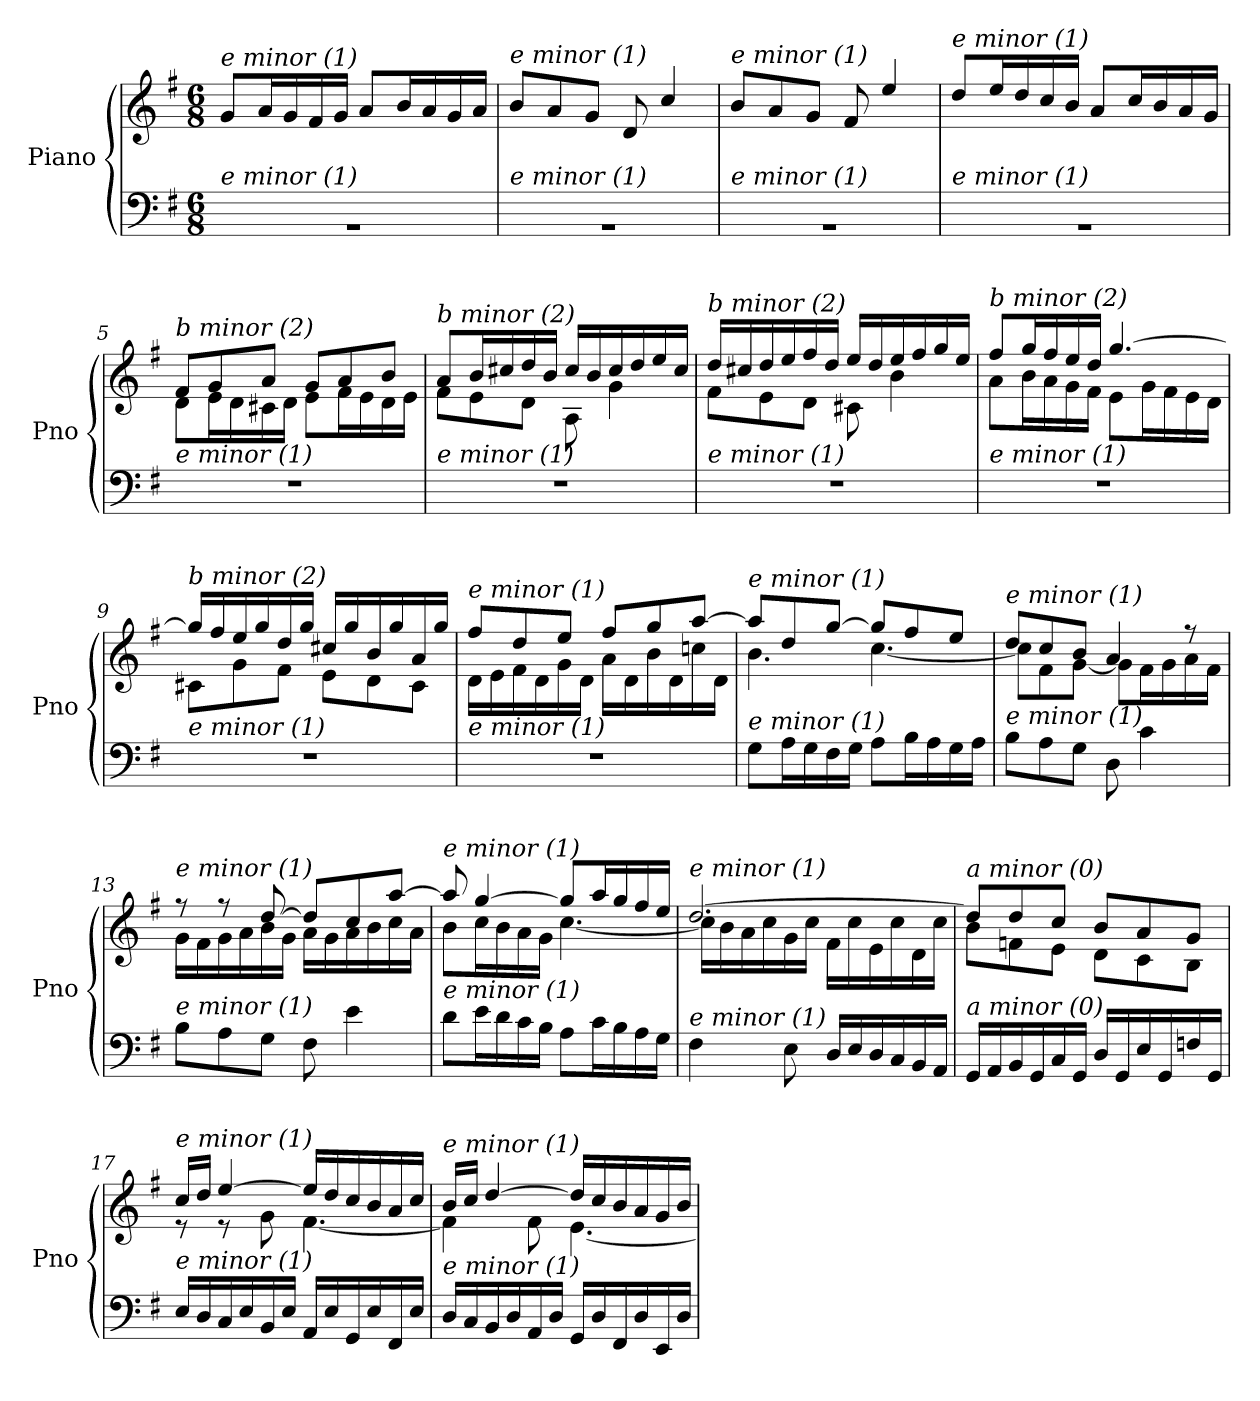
**kern	**kern
*part1	*part1
*staff2	*staff1
*I"Piano	*
*I'Pno	*
*clefF4	*clefG2
*k[f#]	*k[f#]
*M6/8	*M6/8
=1	=1
!	!LO:TX:i:t=e minor (1)
!LO:TX:i:t=e minor (1)	!
2.rBB	8g/L
.	16a/L
.	16g/
.	16f#/
.	16g/JJ
.	8a/L
.	16b/L
.	16a/
.	16g/
.	16a/JJ
=2	=2
!	!LO:TX:i:t=e minor (1)
!LO:TX:i:t=e minor (1)	!
2.rBB	8b/L
.	8a/
.	8g/J
.	8d/
.	4cc/
=3	=3
!	!LO:TX:i:t=e minor (1)
!LO:TX:i:t=e minor (1)	!
2.rBB	8b/L
.	8a/
.	8g/J
.	8f#/
.	4ee/
=4	=4
!	!LO:TX:i:t=e minor (1)
!LO:TX:i:t=e minor (1)	!
2.rBB	8dd/L
.	16ee/L
.	16dd/
.	16cc/
.	16b/JJ
.	8a/L
.	16cc/L
.	16b/
.	16a/
.	16g/JJ
=5	=5
*	*^
!	!LO:TX:i:t=b minor (2)	!
!LO:TX:i:t=e minor (1)	!	!
2.r	8f#/L	8d\L
.	8g/	16e\L
.	.	16d\
.	8a/J	16c#X\
.	.	16d\JJ
.	8g/L	8e\L
.	8a/	16f#\L
.	.	16e\
.	8b/J	16d\
.	.	16e\JJ
!!LO:LB:g=z	!!
=6	=6	=6
!	!LO:TX:i:t=b minor (2)	!
!LO:TX:i:t=e minor (1)	!	!
2.r	8a/L	8f#\L
.	16b/L	8e\
.	16cc#X/	.
.	16dd/	8d\J
.	16b/JJ	.
.	16cc#/LL	8A\
.	16b/	.
.	16cc#/	4g\
.	16dd/	.
.	16ee/	.
.	16cc#/JJ	.
=7	=7	=7
!	!LO:TX:i:t=b minor (2)	!
!LO:TX:i:t=e minor (1)	!	!
2.r	16dd/LL	8f#\L
.	16cc#X/	.
.	16dd/	8e\
.	16ee/	.
.	16ff#/	8d\J
.	16dd/JJ	.
.	16ee/LL	8c#X\
.	16dd/	.
.	16ee/	4b\
.	16ff#/	.
.	16gg/	.
.	16ee/JJ	.
=8	=8	=8
!	!LO:TX:i:t=b minor (2)	!
!LO:TX:i:t=e minor (1)	!	!
2.r	8ff#/L	8a\L
.	16gg/L	16b\L
.	16ff#/	16a\
.	16ee/	16g\
.	16dd/JJ	16f#\JJ
.	[4.gg/	8e\L
.	.	16g\L
.	.	16f#\
.	.	16e\
.	.	16d\JJ
=9	=9	=9
!	!LO:TX:i:t=b minor (2)	!
!LO:TX:i:t=e minor (1)	!	!
2.r	16gg/LL]	8c#X\L
.	16ff#/	.
.	16ee/	8g\
.	16gg/	.
.	16dd/	8f#\J
.	16gg/JJ	.
.	16cc#X/LL	8e\L
.	16gg/	.
.	16b/	8d\
.	16gg/	.
.	16a/	8c#\J
.	16gg/JJ	.
!!LO:LB:g=z	!!
=10	=10	=10
!	!LO:TX:i:t=e minor (1)	!
!LO:TX:i:t=e minor (1)	!	!
2.r	8ff#/L	16d\LL
.	.	16e\
.	8dd/	16f#\
.	.	16d\
.	8ee/J	16g\
.	.	16d\JJ
.	8ff#/L	16a\LL
.	.	16d\
.	8gg/	16b\
.	.	16d\
.	[8aa/J	16ccn\
.	.	16d\JJ
=11	=11	=11
!	!LO:TX:i:t=e minor (1)	!
!LO:TX:i:t=e minor (1)	!	!
8G\L	8aa/L]	4.b\
16A\L	8dd/	.
16G\	.	.
16F#\	[8gg/J	.
16G\JJ	.	.
8A\L	8gg/L]	[4.cc\
16B\L	8ff#/	.
16A\	.	.
16G\	8ee/J	.
16A\JJ	.	.
=12	=12	=12
!	!LO:TX:i:t=e minor (1)	!
!LO:TX:i:t=e minor (1)	!	!
8B\L	8dd/L	8cc\L]
8A\	8cc/	8f#\
8G\J	8b/J	[8g\J
8D\	4a/	8g\L]
4c\	.	16f#\L
.	.	16g\
.	8r	16a\
.	.	16f#\JJ
=13	=13	=13
!	!LO:TX:i:t=e minor (1)	!
!LO:TX:i:t=e minor (1)	!	!
8B\L	8r	16g\LL
.	.	16f#\
8A\	8r	16g\
.	.	16a\
8G\J	[8dd/	16b\
.	.	16g\JJ
8F#\	8dd/L]	16a\LL
.	.	16g\
4e\	8cc/	16a\
.	.	16b\
.	[8aa/J	16cc\
.	.	16a\JJ
!!LO:LB:g=z	!!
=14	=14	=14
!	!LO:TX:i:t=e minor (1)	!
!LO:TX:i:t=e minor (1)	!	!
8d\L	8aa/]	8b\L
16e\L	[4gg/	16cc\L
16d\	.	16b\
16c\	.	16a\
16B\JJ	.	16g\JJ
8A\L	8gg/L]	[4.cc\
16c\L	16aa/L	.
16B\	16gg/	.
16A\	16ff#/	.
16G\JJ	16ee/JJ	.
=15	=15	=15
!	!LO:TX:i:t=e minor (1)	!
!LO:TX:i:t=e minor (1)	!	!
4F#\	[2.dd/	16cc\LL]
.	.	16b\
.	.	16a\
.	.	16cc\
8E\	.	16g\
.	.	16cc\JJ
16D/LL	.	16f#\LL
16E/	.	16cc\
16D/	.	16e\
16C/	.	16cc\
16BB/	.	16d\
16AA/JJ	.	16cc\JJ
=16	=16	=16
!	!LO:TX:i:t=a minor (0)	!
!LO:TX:i:t=a minor (0)	!	!
16GG/LL	8dd/L]	8b\L
16AA/	.	.
16BB/	8dd/	8fn\
16GG/	.	.
16C/	8cc/J	8e\J
16GG/JJ	.	.
16D/LL	8b/L	8d\L
16GG/	.	.
16E/	8a/	8c\
16GG/	.	.
16Fn/	8g/J	8B\J
16GG/JJ	.	.
=17	=17	=17
!	!LO:TX:i:t=e minor (1)	!
!LO:TX:i:t=e minor (1)	!	!
16E/LL	16cc/LL	8r
16D/	16dd/JJ	.
16C/	[4ee/	8r
16E/	.	.
16BB/	.	8g\
16E/JJ	.	.
16AA/LL	16ee/LL]	[4.f#\
16E/	16dd/	.
16GG/	16cc/	.
16E/	16b/	.
16FF#/	16a/	.
16E/JJ	16cc/JJ	.
!!LO:LB:g=z	!!
=18	=18	=18
!	!LO:TX:i:t=e minor (1)	!
!LO:TX:i:t=e minor (1)	!	!
16D/LL	16b/LL	4f#\]
16C/	16cc/JJ	.
16BB/	[4dd/	.
16D/	.	.
16AA/	.	8f#\
16D/JJ	.	.
16GG/LL	16dd/LL]	[4.e\
16D/	16cc/	.
16FF#/	16b/	.
16D/	16a/	.
16EE/	16g/	.
16D/JJ	16b/JJ	.
*	*v	*v
=	=
*-	*-
